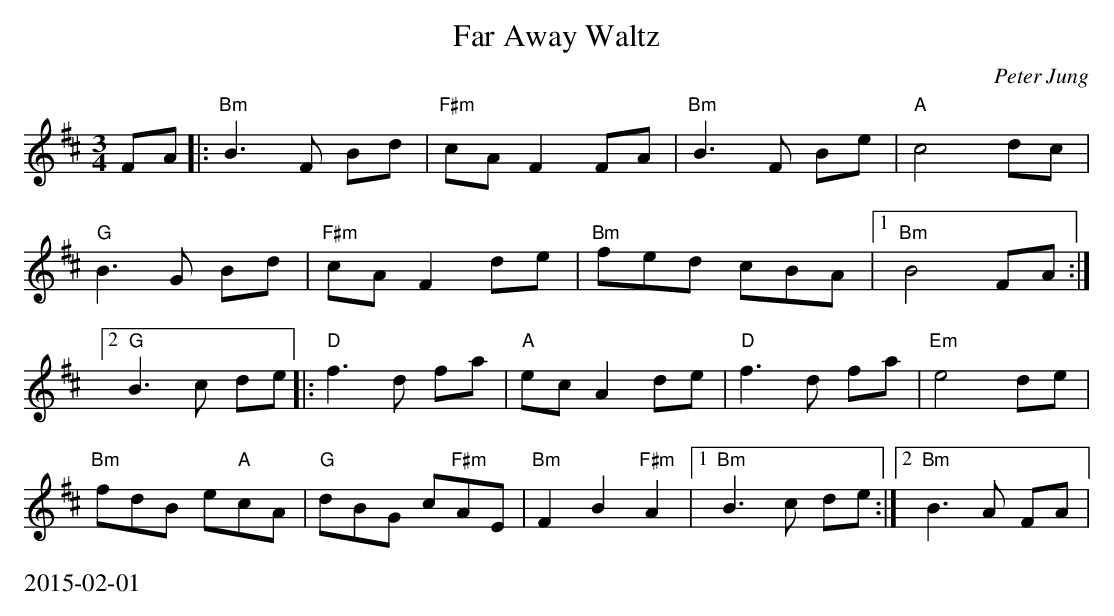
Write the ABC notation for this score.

X:1
T:Far Away Waltz
M:3/4
L:1/8
C:Peter Jung
K:D
FA|:"Bm"B3F Bd|"F#m"cAF2FA|"Bm"B3F Be|"A"c4dc|
"G"B3G Bd|"F#m"cAF2de|"Bm"fed cBA|1"Bm"B4 FA:|2"G"
B3c de|:\
"D"f3d fa|"\A"ec A2 de|"D"f3d fa|"Em"e4de|
"Bm"fdB e"A"cA|"G"dBG c"F#m"AE|"Bm"F2B2"F#m"2A2|1"Bm"B3c de:|2"Bm"B3A FA|
